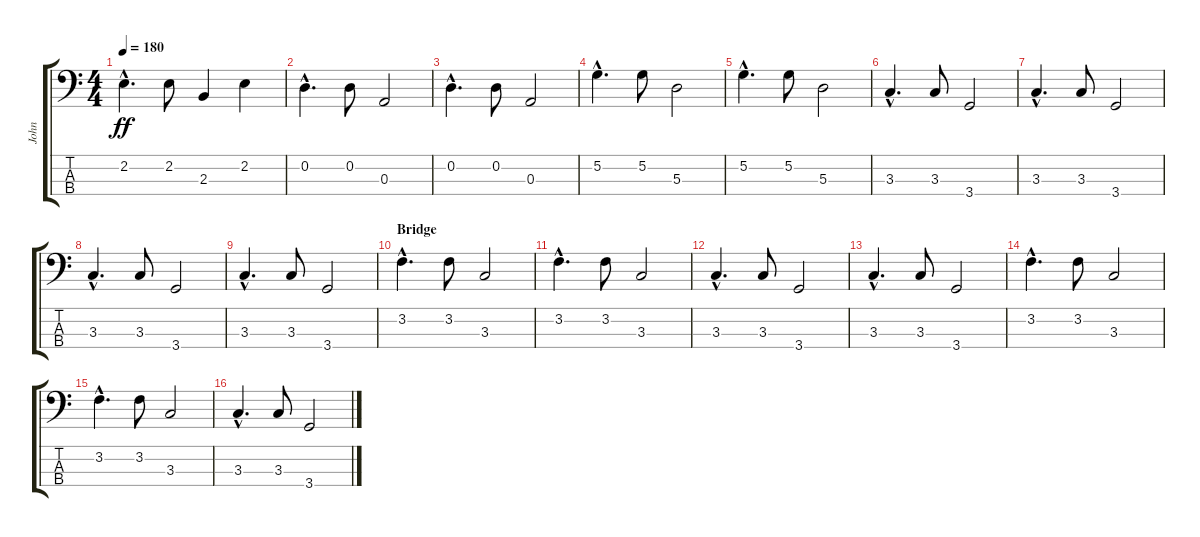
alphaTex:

\track ("John" "John") {instrument acousticbass}
\staff {score tabs}
\tuning (G2 D2 A1 E1) {hide}
\ts (4 4)
\tempo 180
\clef f4
\ks c
2.2{hac}.4{d dy ff} 2.2.8 2.3.4 2.2.4 |
0.2{hac}.4{d} 0.2.8 0.3.2 |
0.2{hac}.4{d} 0.2.8 0.3.2 |
5.2{hac}.4{d} 5.2.8 5.3.2 |
5.2{hac}.4{d} 5.2.8 5.3.2 |
3.3{hac}.4{d} 3.3.8 3.4.2 |
3.3{hac}.4{d} 3.3.8 3.4.2 |
3.3{hac}.4{d} 3.3.8 3.4.2 |
3.3{hac}.4{d} 3.3.8 3.4.2 |
\section ("" "Bridge")
3.2{hac}.4{d} 3.2.8 3.3.2 |
3.2{hac}.4{d} 3.2.8 3.3.2 |
3.3{hac}.4{d} 3.3.8 3.4.2 |
3.3{hac}.4{d} 3.3.8 3.4.2 |
3.2{hac}.4{d} 3.2.8 3.3.2 |
3.2{hac}.4{d} 3.2.8 3.3.2 |
3.3{hac}.4{d} 3.3.8 3.4.2
